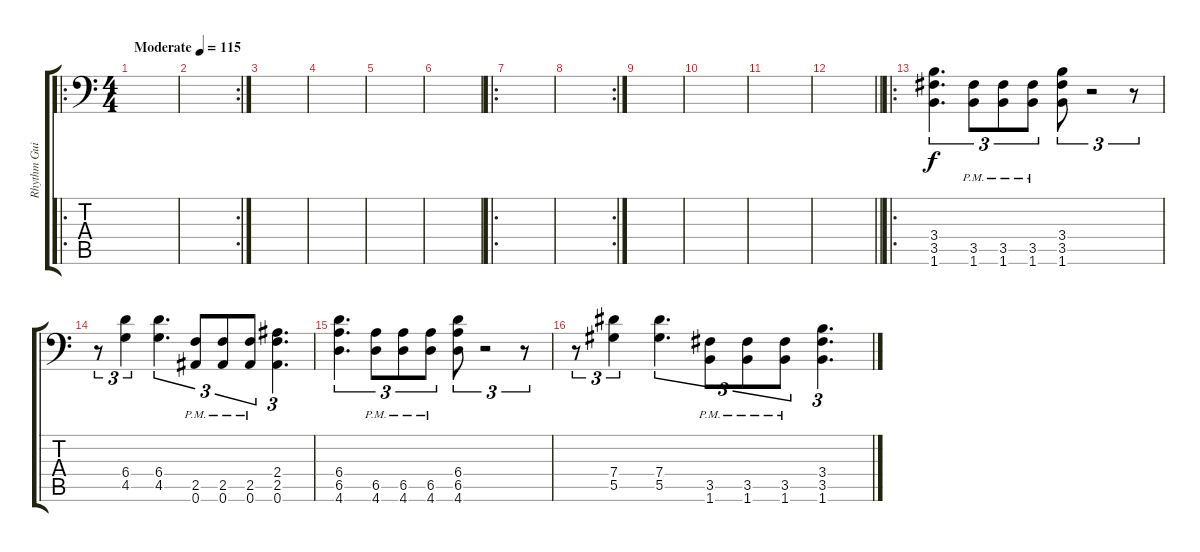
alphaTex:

\track ("Rhythm Guitar 1" "Rhythm Gui") {instrument distortionguitar}
\staff {score tabs}
\tuning (Bb3 F3 Db3 Ab2 Eb2 Bb1) {hide}
\ro
\ts (4 4)
\tempo (115 "Moderate")
\clef f4
\ks c
|
\rc 2
|
|
|
|
|
\ro
|
\rc 2
|
|
|
|
\barLineRight lightlight
|
\ro
(3.4 3.5 1.6).4{d tu (3 2)} (3.5{pm} 1.6{pm}).8{tu (3 2)} (3.5{pm} 1.6{pm}).8{tu (3 2)} (3.5{pm} 1.6{pm}).8{tu (3 2)} (3.4 3.5 1.6).8{tu (3 2)} r.2{tu (3 2)} r.8{tu (3 2)} |
r.8{tu (3 2)} (6.4 4.5).4{tu (3 2)} (6.4 4.5).4{d tu (3 2)} (2.5{pm} 0.6{pm}).8{tu (3 2)} (2.5{pm} 0.6{pm}).8{tu (3 2)} (2.5{pm} 0.6{pm}).8{tu (3 2)} (2.4 2.5 0.6).4{d tu (3 2)} |
(6.4 6.5 4.6).4{d tu (3 2)} (6.5{pm} 4.6{pm}).8{tu (3 2)} (6.5{pm} 4.6{pm}).8{tu (3 2)} (6.5{pm} 4.6{pm}).8{tu (3 2)} (6.4 6.5 4.6).8{tu (3 2)} r.2{tu (3 2)} r.8{tu (3 2)} |
r.8{tu (3 2)} (7.4 5.5).4{tu (3 2)} (7.4 5.5).4{d tu (3 2)} (3.5{pm} 1.6{pm}).8{tu (3 2)} (3.5{pm} 1.6{pm}).8{tu (3 2)} (3.5{pm} 1.6{pm}).8{tu (3 2)} (3.4 3.5 1.6).4{d tu (3 2)}
